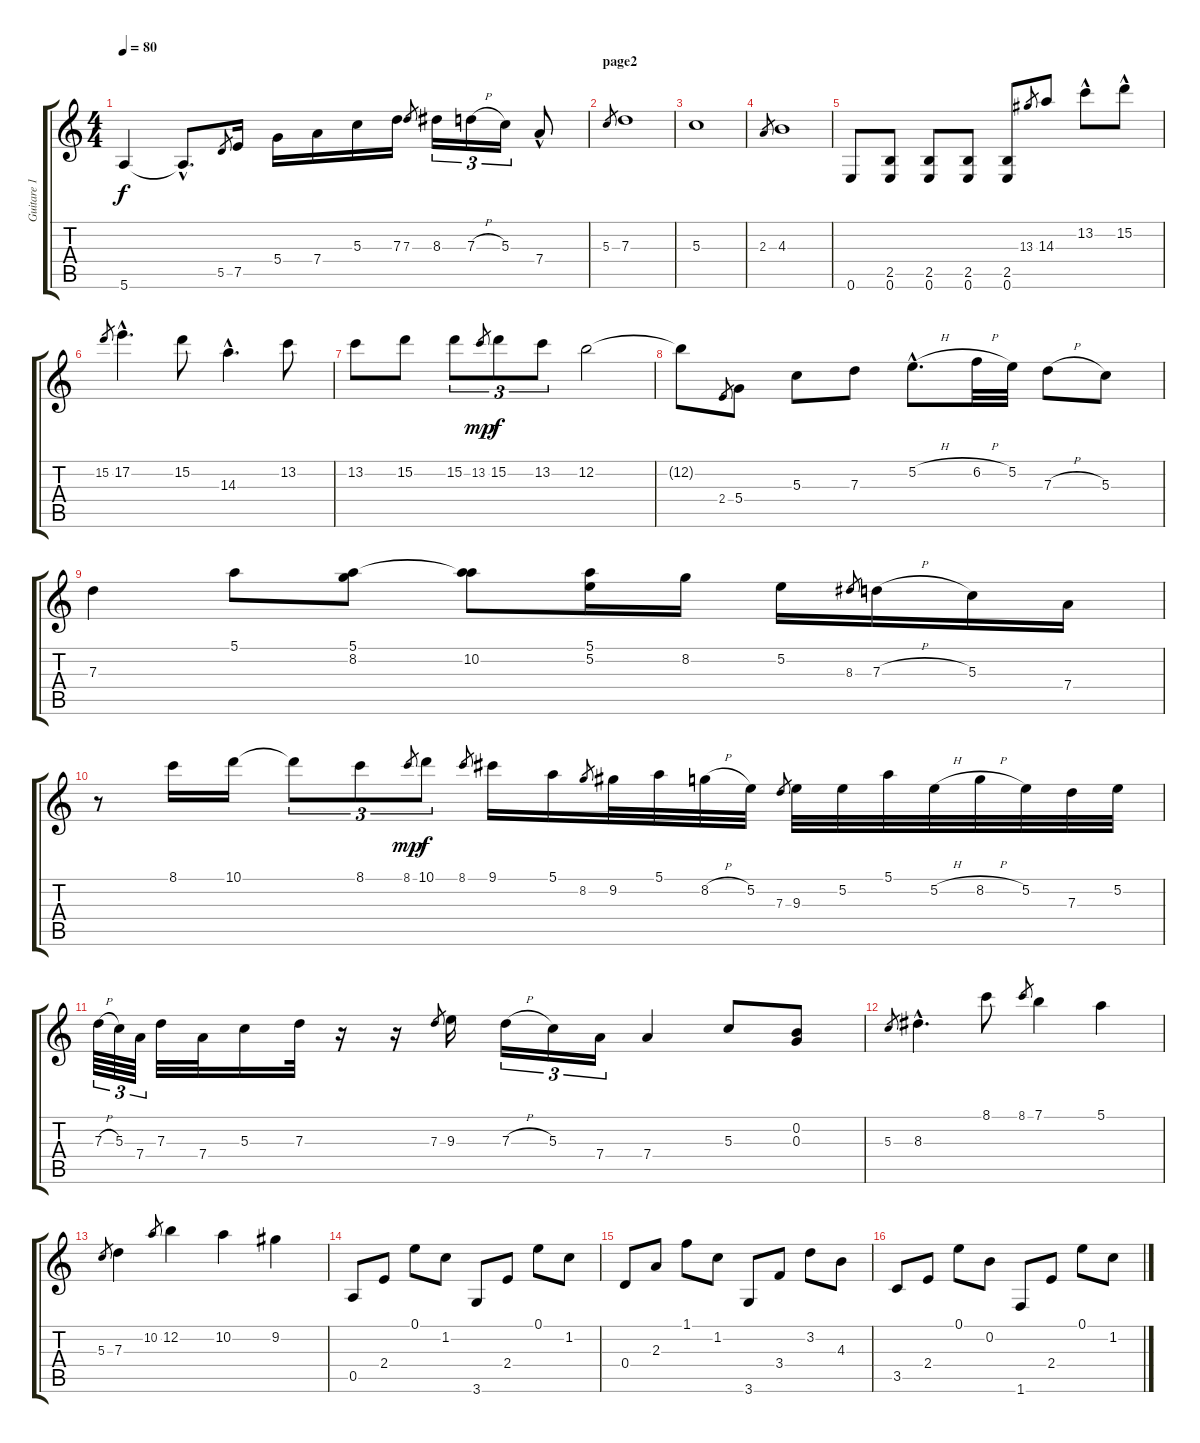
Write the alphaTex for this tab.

\track ("Guitare 1 (Moore)" "Guitare 1 ") {instrument electricguitarclean}
\staff {score tabs}
\tuning (E4 B3 G3 D3 A2 E2) {hide}
\ts (4 4)
\tempo 80
\clef g2
\ks c
5.6.4{dy f} 5.6{hac t}.8{d} 5.5.8{gr} 7.5.16 5.4.16 7.4.16 5.3.16 7.3.16 7.3.8{gr} 8.3.16{tu (3 2)} 7.3{h}.16{tu (3 2)} 5.3.16{tu (3 2)} 7.4{hac}.8 |
\section ("" "page2")
5.3.8{gr} 7.3.1 |
5.3.1 |
2.3.8{gr} 4.3.1 |
0.6.8 (2.5 0.6).8 (2.5 0.6).8 (2.5 0.6).8 (2.5 0.6).8 13.3.8{gr} 14.3.8 13.2{hac}.8 15.2{hac}.8 |
15.2.8{gr} 17.2{hac}.4{d} 15.2.8 14.3{hac}.4{d} 13.2.8 |
13.2.8 15.2.8 15.2.8{tu (3 2)} 13.2.8{gr dy mp} 15.2.8{tu (3 2) dy f} 13.2.8{tu (3 2)} 12.2.2 |
12.2{t}.8 2.4.8{gr} 5.4.8 5.3.8 7.3.8 5.2{h hac}.8{d} 6.2{h}.32 5.2.32 7.3{h}.8 5.3.8 |
7.3.4 5.1.8 (5.1 8.2).8 (5.1{t} 10.2).8 (5.1 5.2).16 8.2.16 5.2.16 8.3.8{gr} 7.3{h}.16 5.3.16 7.4.16 |
r.8 8.1.16 10.1.16 10.1{t}.8{tu (3 2)} 8.1.8{tu (3 2)} 8.1.8{gr dy mp} 10.1.8{tu (3 2) dy f} 8.1.8{gr} 9.1.16 5.1.16 8.2.8{gr} 9.2.32 5.1.32 8.2{h}.32 5.2.32 7.3.8{gr} 9.3.32 5.2.32 5.1.32 5.2{h}.32 8.2{h}.32 5.2.32 7.3.32 5.2.32 |
7.3{h}.64{tu (3 2)} 5.3.64{tu (3 2)} 7.4.64{tu (3 2)} 7.3.32 7.4.32 5.3.16 7.3.32 r.16 r.16 7.3.8{gr} 9.3.16 7.3{h}.16{tu (3 2)} 5.3.16{tu (3 2)} 7.4.16{tu (3 2)} 7.4.4 5.3.8 (0.2 0.3).8 |
5.3.8{gr} 8.3{hac}.4{d} 8.1.8 8.1.8{gr} 7.1.4 5.1.4 |
5.3.8{gr} 7.3.4 10.2.8{gr} 12.2.4 10.2.4 9.2.4 |
0.5.8 2.4.8 0.1.8 1.2.8 3.6.8 2.4.8 0.1.8 1.2.8 |
0.4.8 2.3.8 1.1.8 1.2.8 3.6.8 3.4.8 3.2.8 4.3.8 |
3.5.8 2.4.8 0.1.8 0.2.8 1.6.8 2.4.8 0.1.8 1.2.8
